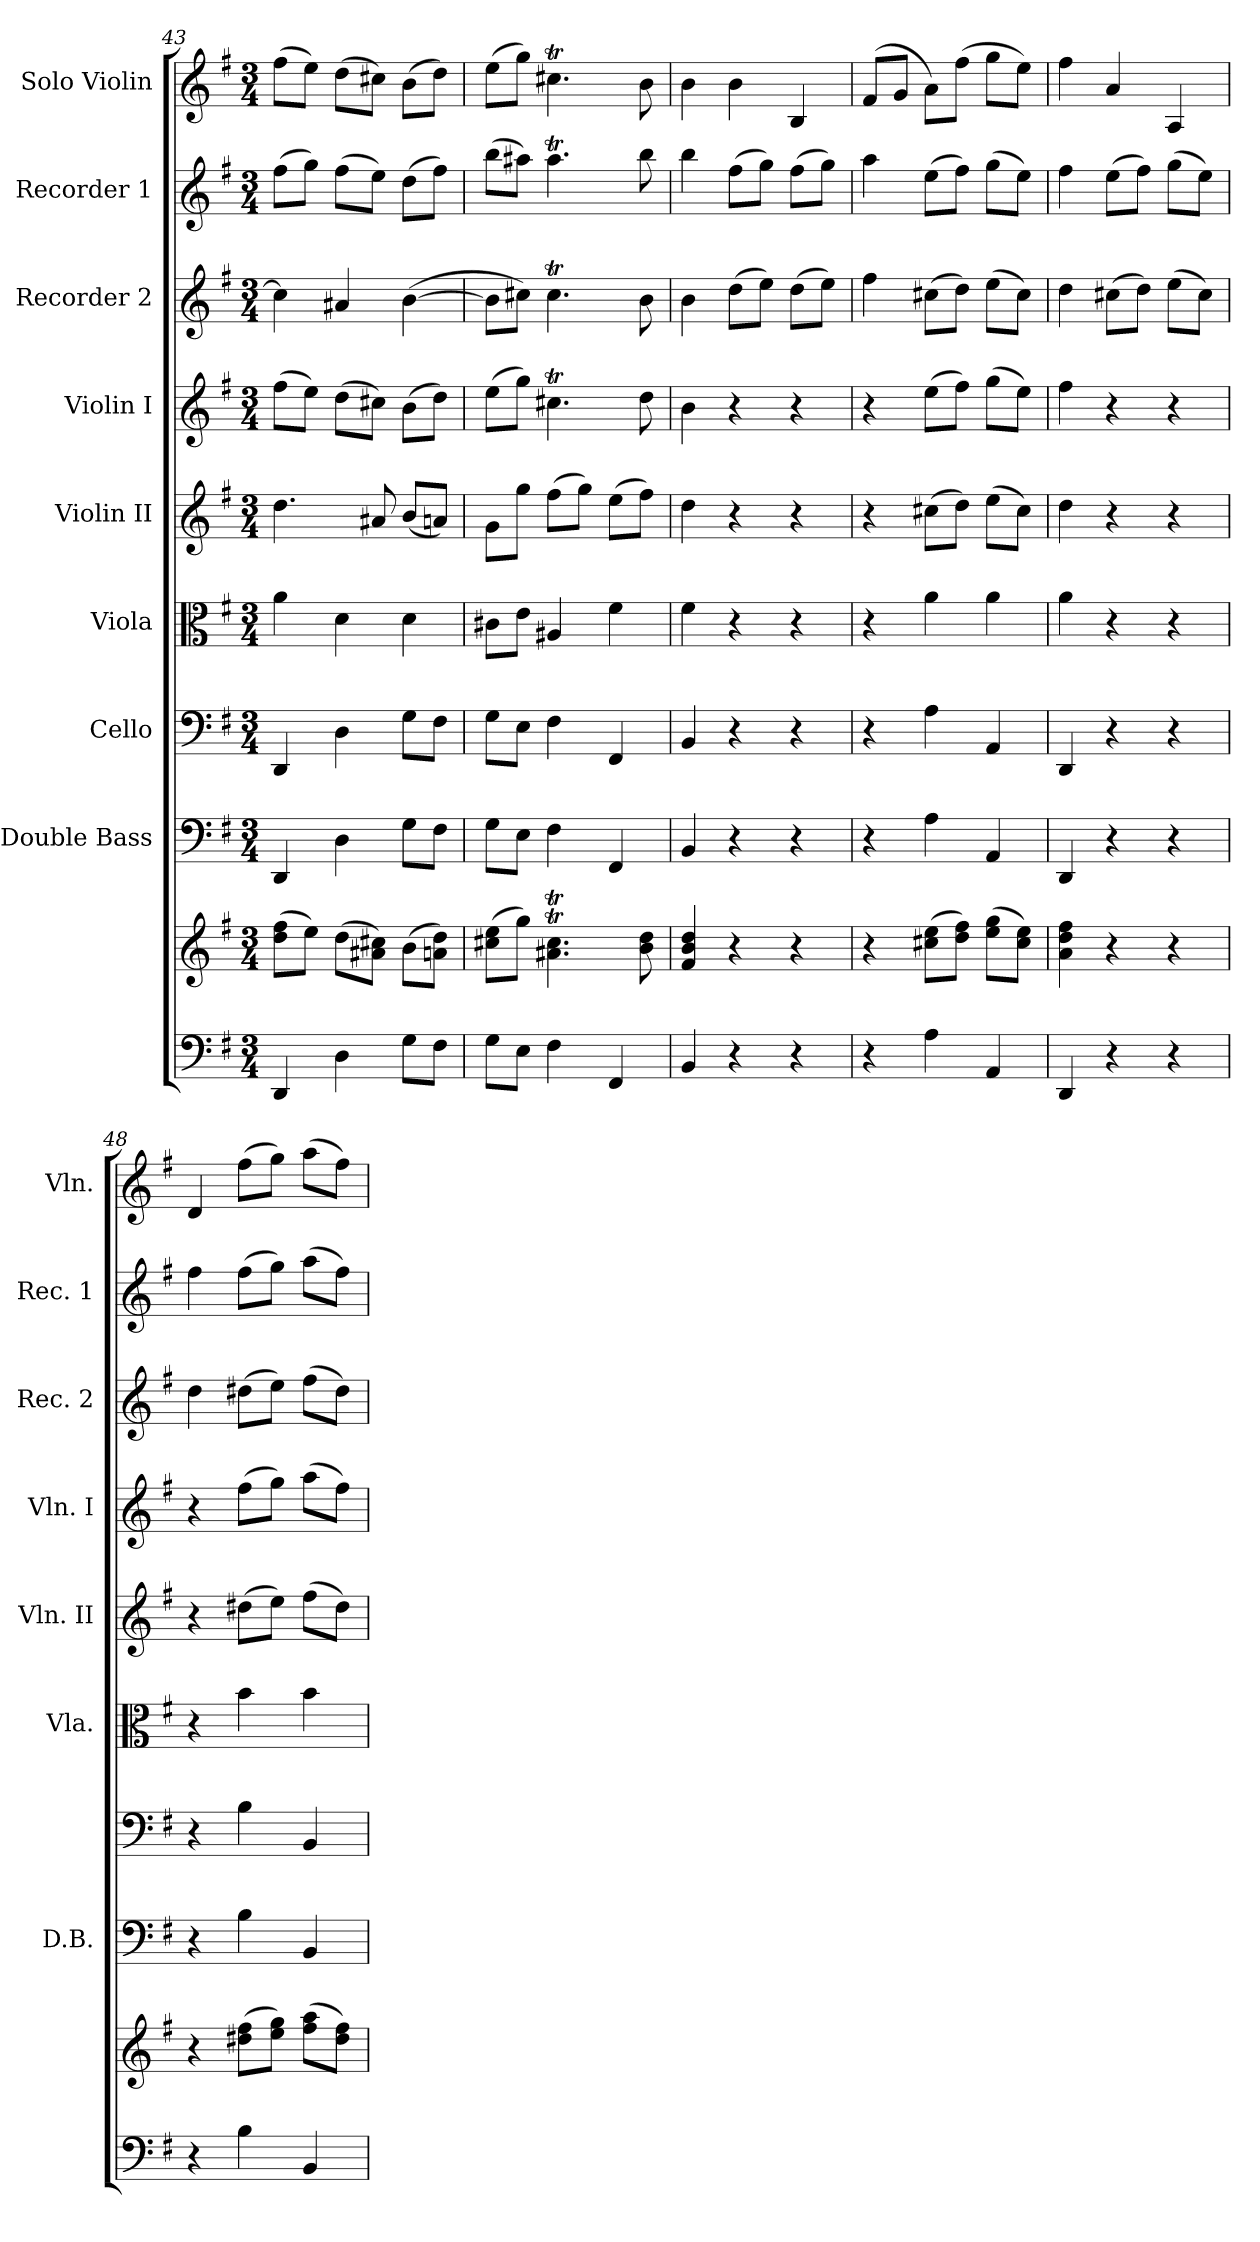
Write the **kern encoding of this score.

**kern	**kern	**kern	**kern	**kern	**kern	**kern	**kern	**kern	**kern
*part9	*part9	*part8	*part7	*part6	*part5	*part4	*part3	*part2	*part1
*staff10	*staff9	*staff8	*staff7	*staff6	*staff5	*staff4	*staff3	*staff2	*staff1
*	*	*I"Double Bass	*I"Cello	*I"Viola	*I"Violin II	*I"Violin I	*I"Recorder 2	*I"Recorder 1	*I"Solo Violin
*	*	*I'D.B.	*	*I'Vla.	*I'Vln. II	*I'Vln. I	*I'Rec. 2	*I'Rec. 1	*I'Vln.
*clefF4	*clefG2	*clefF4	*clefF4	*clefC3	*clefG2	*clefG2	*clefG2	*clefG2	*clefG2
*	*	*ITrd7c12	*	*	*	*	*	*	*
*k[f#]	*k[f#]	*k[f#]	*k[f#]	*k[f#]	*k[f#]	*k[f#]	*k[f#]	*k[f#]	*k[f#]
*G:	*G:	*G:	*G:	*G:	*G:	*G:	*G:	*G:	*G:
*M3/4	*M3/4	*M3/4	*M3/4	*M3/4	*M3/4	*M3/4	*M3/4	*M3/4	*M3/4
=43	=43	=43	=43	=43	=43	=43	=43	=43	=43
4DD/	(>8dd\ 8ff#\L	4DDD/	4DD/	4a\	4.dd\	(>8ff#\L	4cc\]	(>8ff#\L	(>8ff#\L
.	8ee\J)	.	.	.	.	8ee\J)	.	8gg\J)	8ee\J)
4D\	(>8dd\L	4DD\	4D\	4d\	.	(>8dd\L	4a#X/	(>8ff#\L	(>8dd\L
.	8a#X\ 8cc#X\J)	.	.	.	8a#X/	8cc#X\J)	.	8ee\J)	8cc#X\J)
8G\L	(>8b\L	8GG\L	8G\L	4d\	(<8b/L	(>8b\L	(>[4b\	(>8dd\L	(>8b\L
8F#\J	8an\ 8dd\J)	8FF#\J	8F#\J	.	8an/J)	8dd\J)	.	8ff#\J)	8dd\J)
=44	=44	=44	=44	=44	=44	=44	=44	=44	=44
8G\L	(>8cc#X\ 8ee\L	8GG\L	8G\L	8c#X\L	8g\L	(>8ee\L	8b\L]	(>8bb\L	(>8ee\L
8E\J	8gg\J)	8EE\J	8E\J	8e\J	8gg\J	8gg\J)	8cc#X\J)	8aa#X\J)	8gg\J)
4F#\	4.a#Xt\ 4.cc#t\	4FF#\	4F#\	4A#X/	(>8ff#\L	4.cc#Xt\	4.cc#t\	4.aa#t\	4.cc#Xt\
.	.	.	.	.	8gg\J)	.	.	.	.
4FF#/	.	4FFF#/	4FF#/	4f#\	(>8ee\L	.	.	.	.
.	8b\ 8dd\	.	.	.	8ff#\J)	8dd\	8b\	8bb\	8b\
=45	=45	=45	=45	=45	=45	=45	=45	=45	=45
4BB/	4f#/ 4b/ 4dd/	4BBB/	4BB/	4f#\	4dd\	4b\	4b\	4bb\	4b\
4r	4r	4r	4r	4r	4r	4r	(>8dd\L	(>8ff#\L	4b\
.	.	.	.	.	.	.	8ee\J)	8gg\J)	.
4r	4r	4r	4r	4r	4r	4r	(>8dd\L	(>8ff#\L	4B/
.	.	.	.	.	.	.	8ee\J)	8gg\J)	.
=46	=46	=46	=46	=46	=46	=46	=46	=46	=46
4r	4r	4r	4r	4r	4r	4r	4ff#\	4aa\	(>8f#/L
.	.	.	.	.	.	.	.	.	8g/J
4A\	(>8cc#X\ 8ee\L	4AA\	4A\	4a\	(>8cc#X\L	(>8ee\L	(>8cc#X\L	(>8ee\L	8a\L)
.	8dd\ 8ff#\J)	.	.	.	8dd\J)	8ff#\J)	8dd\J)	8ff#\J)	(>8ff#\J
4AA/	(>8ee\ 8gg\L	4AAA/	4AA/	4a\	(>8ee\L	(>8gg\L	(>8ee\L	(>8gg\L	8gg\L
.	8cc#\ 8ee\J)	.	.	.	8cc#\J)	8ee\J)	8cc#\J)	8ee\J)	8ee\J)
=47	=47	=47	=47	=47	=47	=47	=47	=47	=47
4DD/	4a\ 4dd\ 4ff#\	4DDD/	4DD/	4a\	4dd\	4ff#\	4dd\	4ff#\	4ff#\
4r	4r	4r	4r	4r	4r	4r	(>8cc#X\L	(>8ee\L	4a/
.	.	.	.	.	.	.	8dd\J)	8ff#\J)	.
4r	4r	4r	4r	4r	4r	4r	(>8ee\L	(>8gg\L	4A/
.	.	.	.	.	.	.	8cc#\J)	8ee\J)	.
!!LO:PB:g=z
=48	=48	=48	=48	=48	=48	=48	=48	=48	=48
4r	4r	4r	4r	4r	4r	4r	4dd\	4ff#\	4d/
4B\	(>8dd#X\ 8ff#\L	4BB\	4B\	4b\	(>8dd#X\L	(>8ff#\L	(>8dd#X\L	(>8ff#\L	(>8ff#\L
.	8ee\ 8gg\J)	.	.	.	8ee\J)	8gg\J)	8ee\J)	8gg\J)	8gg\J)
4BB/	(>8ff#\ 8aa\L	4BBB/	4BB/	4b\	(>8ff#\L	(>8aa\L	(>8ff#\L	(>8aa\L	(>8aa\L
.	8dd#\ 8ff#\J)	.	.	.	8dd#\J)	8ff#\J)	8dd#\J)	8ff#\J)	8ff#\J)
=	=	=	=	=	=	=	=	=	=
*-	*-	*-	*-	*-	*-	*-	*-	*-	*-
